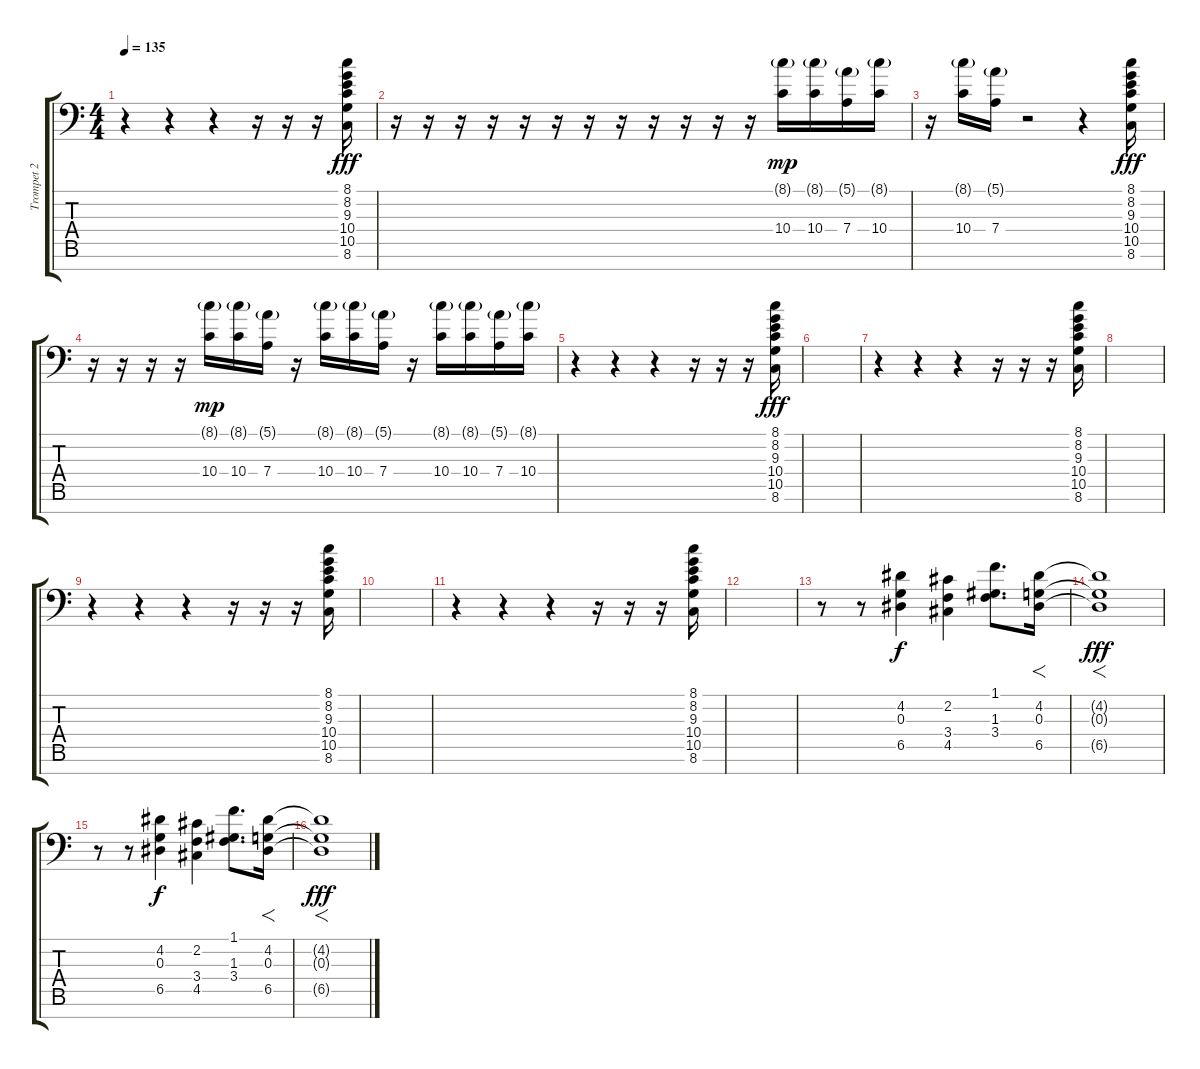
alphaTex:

\track ("Trompet 2" "Trompet 2") {instrument synthbrass1}
\staff {score tabs}
\tuning (E4 B3 G3 D3 A2 E2 C-1) {hide}
\ts (4 4)
\tempo 135
\clef f4
\ks c
r.4{dy mp} r.4 r.4 r.16 r.16 r.16 (8.1 8.2 9.3 10.4 10.5 8.6).16{dy fff} |
r.16 r.16 r.16 r.16 r.16 r.16 r.16 r.16 r.16 r.16 r.16 r.16 (8.1{g} 10.4).16{dy mp} (8.1{g} 10.4).16 (5.1{g} 7.4).16 (8.1{g} 10.4).16 |
r.16 (8.1{g} 10.4).16 (5.1{g} 7.4).16 r.2 r.4 (8.1 8.2 9.3 10.4 10.5 8.6).16{dy fff} |
r.16 r.16 r.16 r.16 (8.1{g} 10.4).16{dy mp} (8.1{g} 10.4).16 (5.1{g} 7.4).16 r.16 (8.1{g} 10.4).16 (8.1{g} 10.4).16 (5.1{g} 7.4).16 r.16 (8.1{g} 10.4).16 (8.1{g} 10.4).16 (5.1{g} 7.4).16 (8.1{g} 10.4).16 |
r.4 r.4 r.4 r.16 r.16 r.16 (8.1 8.2 9.3 10.4 10.5 8.6).16{dy fff} |
|
r.4 r.4 r.4 r.16 r.16 r.16 (8.1 8.2 9.3 10.4 10.5 8.6).16 |
|
r.4 r.4 r.4 r.16 r.16 r.16 (8.1 8.2 9.3 10.4 10.5 8.6).16 |
|
r.4 r.4 r.4 r.16 r.16 r.16 (8.1 8.2 9.3 10.4 10.5 8.6).16 |
|
r.8 r.8 (4.2 0.3 6.5).4{dy f} (2.2 3.4 4.5).4 (1.1 1.3 3.4).8{d} (4.2 0.3 6.5).16{f} |
(4.2{t} 0.3{t} 6.5{t}).1{f dy fff} |
r.8 r.8 (4.2 0.3 6.5).4{dy f} (2.2 3.4 4.5).4 (1.1 1.3 3.4).8{d} (4.2 0.3 6.5).16{f} |
(4.2{t} 0.3{t} 6.5{t}).1{f dy fff}
